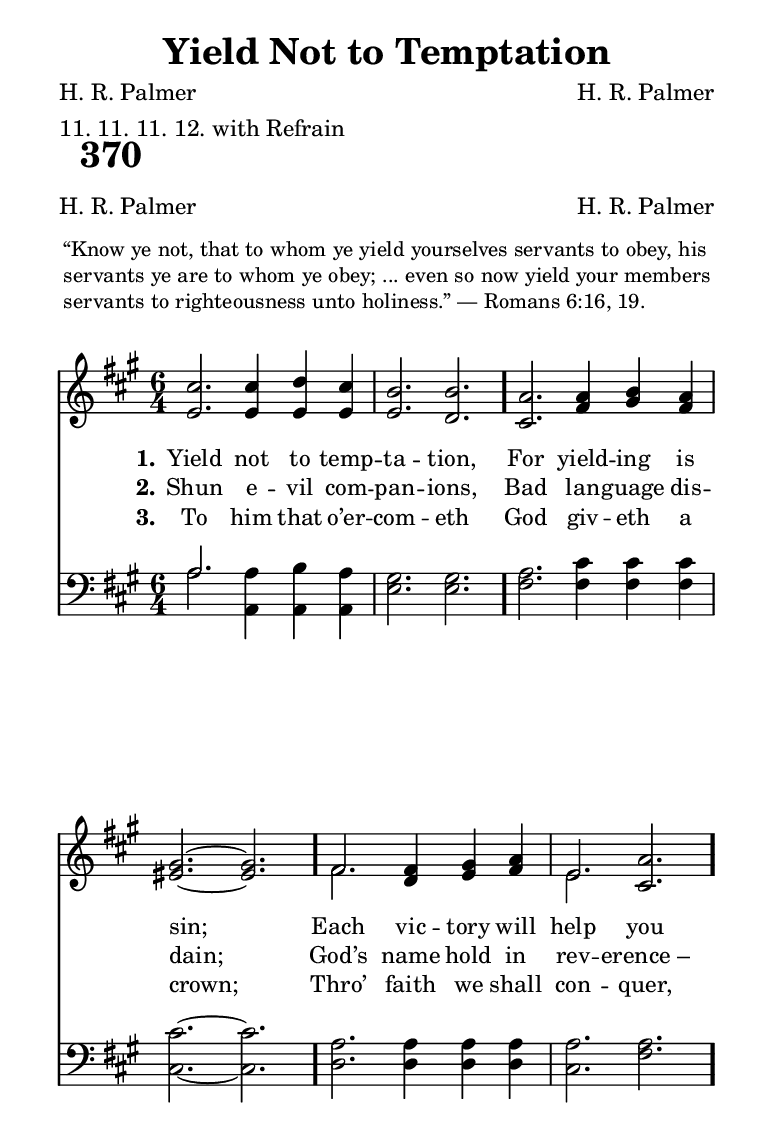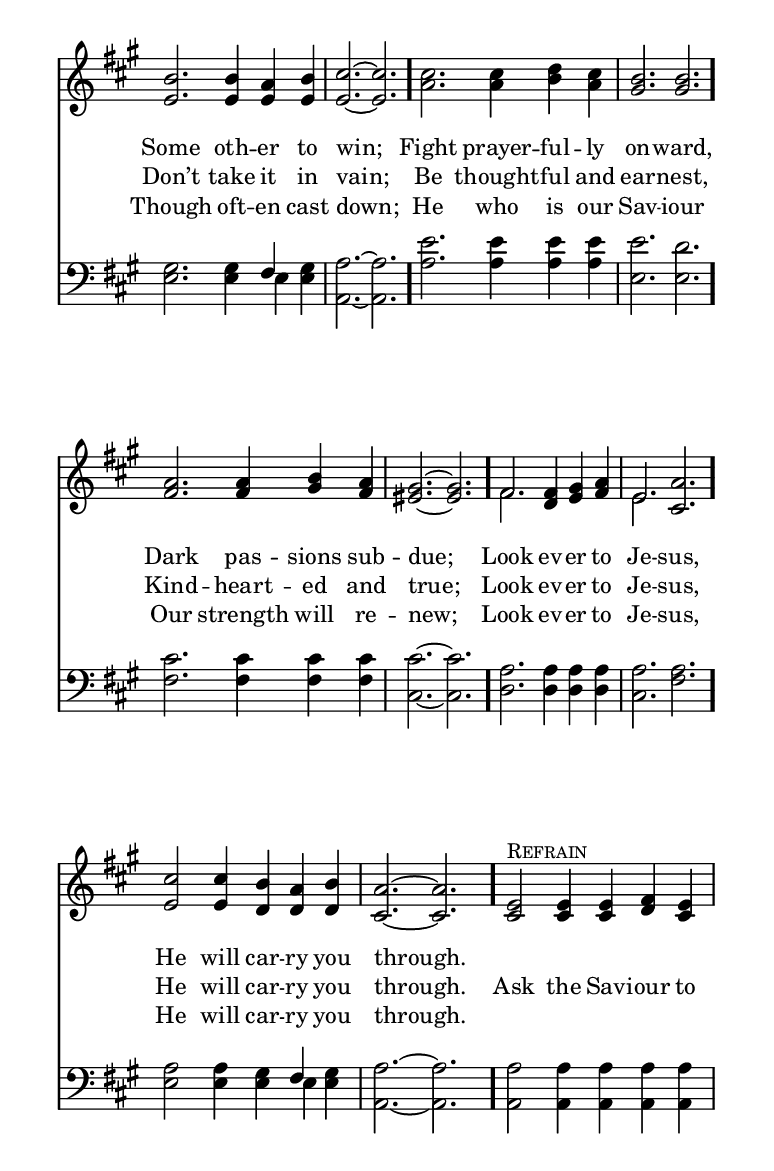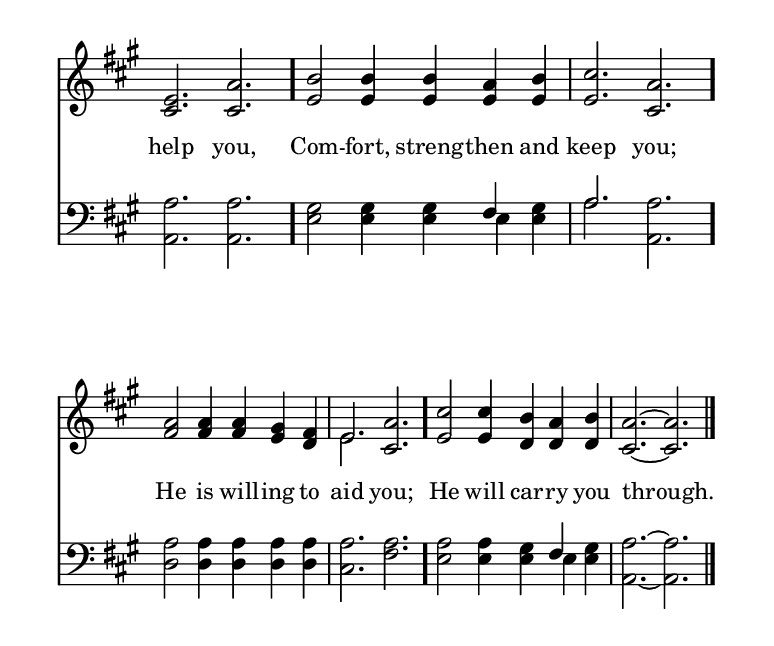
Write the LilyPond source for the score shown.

\include "common/global.ily"
\paper {
  \include "common/paper.ily"
  system-count = #(cond (is-eogsized 5) (#t #f))
  scoreTitleMarkup = \markup {
    \override #'(baseline-skip . 3.5)
    \column {
      \override #'(baseline-skip . 3.5)
      \column {
        \fill-line {
          \huge \larger \larger \bold {
            \concat { "  " \fromproperty #'header:hymnnumber }
            \mytitle
            \null
          }
        }

        \fill-line {
          \lower #1 \fromproperty #'header:poet
          \smaller \bold \mysubtitle
          \lower #1 \fromproperty #'header:composer
        }

        \vspace #0.5

        \override #'(baseline-skip . 2.5)
        \small \fill-line {
          \wordwrap { “Know ye not, that to whom ye yield yourselves servants to obey, his servants ye are to whom ye obey; ... even so now yield your members servants to righteousness unto holiness.” — "Romans 6:16, 19." } } % original has right-justified reference
      }
    }
  }
}

\header{
  %children
  hymnnumber = "370"
  title = "Yield Not to Temptation"
  tunename = ""
  meter = "11. 11. 11. 12. with Refrain"
  poet = "H. R. Palmer"
  composer = "H. R. Palmer"
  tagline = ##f
}

global = {
  \include "common/overrides.ily"
  \override Staff.TimeSignature.style = #'numbered
  \time 6/4
  \override Score.MetronomeMark.transparent = ##t % hide all fermata changes too
  \tempo 2=80
  \key a \major
  \autoBeamOff
}

patternA = { c2. c4 c c | c2. c | c2. c4 c c | c2. ~ c }
patternB = { c2 c4 c c c | c2. c }
patternC = { c2. c4 c c | c2. c | c2 c4 c c c | c2. ~ c }

notesSoprano = {
\global
\relative c'' {

  \changePitch \patternA { cis cis d cis | b b | a a b a | gis gis }
  \changePitch \patternA { fis fis gis a | e a | b b a b | cis cis }
  \changePitch \patternA { cis cis d cis | b b | a a b a | gis gis }
  \changePitch \patternC { fis fis gis a | e a | cis cis b a b | a a }

  \eogbreak
  << s^\markup { \small \caps "Refrain" }
  \changePitch \patternB { e e e fis e | e a } >>
  \changePitch \patternB { b b b a b | cis a }
  \changePitch \patternB { a a a gis fis | e a }
  \changePitch \patternB { cis cis b a b | a ~ a }

  \bar "|."

}
}

notesAlto = {
\global
\relative e' {

  \changePitch \patternA { e e e e | e d | cis fis gis fis | eis eis }
  \changePitch \patternA { fis d e fis | e cis | e e e e | e e }
  \changePitch \patternA { a a b a | gis gis | fis fis gis fis | eis eis }
  \changePitch \patternC { fis d e fis | e cis | e e d d d | cis cis }

  \changePitch \patternB { cis cis cis d cis | cis cis }
  \changePitch \patternB { e e e e e | e cis }
  \changePitch \patternB { fis fis fis e d | e cis }
  \changePitch \patternB { e e d d d | cis ~ cis }

}
}

notesTenor = {
\global
\relative a {

  \changePitch \patternA { a a b a | gis gis | a cis cis cis | cis cis }
  \changePitch \patternA { a a a a | a a | gis gis fis gis | a a }
  \changePitch \patternA { e' e e e | e d | cis cis cis cis | cis cis }
  \changePitch \patternC { a a a a | a a | a a gis fis gis | a a }

  \changePitch \patternB { a a a a a | a a }
  \changePitch \patternB { gis gis gis fis gis | a a }
  \changePitch \patternB { a a a a a | a a }
  \changePitch \patternB { a a gis fis gis | a ~ a }

}
}

notesBass = {
\global
\relative f {

  \changePitch \patternA { a a, a a | e' e | fis fis fis fis | cis cis }
  \changePitch \patternA { d d d d | cis fis | e e e e | a, a }
  \changePitch \patternA { a' a a a | e e | fis fis fis fis | cis cis }
  \changePitch \patternC { d d d d | cis fis | e e e e e | a, a }

  \changePitch \patternB { a a a a a | a a }
  \changePitch \patternB { e' e e e e | a a, }
  \changePitch \patternB { d d d d d | cis fis }
  \changePitch \patternB { e e e e e | a, ~ a }

}
}

Refrain = \lyricmode {

Ask the Sav -- iour to help you, \bar "."
Com -- fort, streng -- then and keep you; \bar "."
He is will -- ing to aid you; \bar "."
He will car -- ry you through. \bar "."

}

wordsA = \lyricmode {
\set stanza = "1."

Yield not to temp -- ta -- tion, \bar "."
For yield -- ing is sin; \bar "."
Each vic -- tory will help you \bar "."
Some oth -- er to win; \bar "."
Fight prayer -- ful -- ly on -- ward, \bar "."
Dark pas -- sions sub -- due; \bar "."
Look ev -- er to Je -- sus, \bar "."
He will car -- ry you through. \bar "."

}

wordsB = \lyricmode {
\set stanza = "2."

Shun e -- vil com -- pan -- ions,
Bad lan -- guage dis -- dain;
God’s name hold in rev -- erence_–
Don’t take it in vain;
Be thought -- ful and ear -- nest,
Kind -- heart -- ed and true;
Look ev -- er to Je -- sus,
He will car -- ry you through.

\Refrain

}

wordsC = \lyricmode {
\set stanza = "3."

To him that o’er -- com -- eth
God giv -- eth a crown;
Thro’ faith we shall con -- quer,
Though oft -- en cast down;
He who is our Sav -- iour
Our strength will re -- new;
Look ev -- er to Je -- sus,
He will car -- ry you through.

}

\score {
  \context ChoirStaff <<
    \context Staff = upper <<
      \set Staff.autoBeaming = ##f
      \set ChoirStaff.systemStartDelimiter = #'SystemStartBar
      \set ChoirStaff.printPartCombineTexts = ##f
      \partcombine #'(2 . 11) \notesSoprano \notesAlto
      \context NullVoice = sopranos { \voiceOne << \notesSoprano >> }
      \context Lyrics = one   \lyricsto sopranos \wordsA
      \context Lyrics = two   \lyricsto sopranos \wordsB
      \context Lyrics = three \lyricsto sopranos \wordsC
    >>
    \context Staff = men <<
      \set Staff.autoBeaming = ##f
      \clef bass
      \set ChoirStaff.printPartCombineTexts = ##f
      \partcombine #'(2 . 11) \notesTenor \notesBass
    >>
  >>
  \layout {
    \include "common/layout.ily"
  }
  \midi{
    \include "common/midi.ily"
  }
}

\version "2.19.49"  % necessary for upgrading to future LilyPond versions.

% vi:set et ts=2 sw=2 ai nocindent syntax=lilypond:
